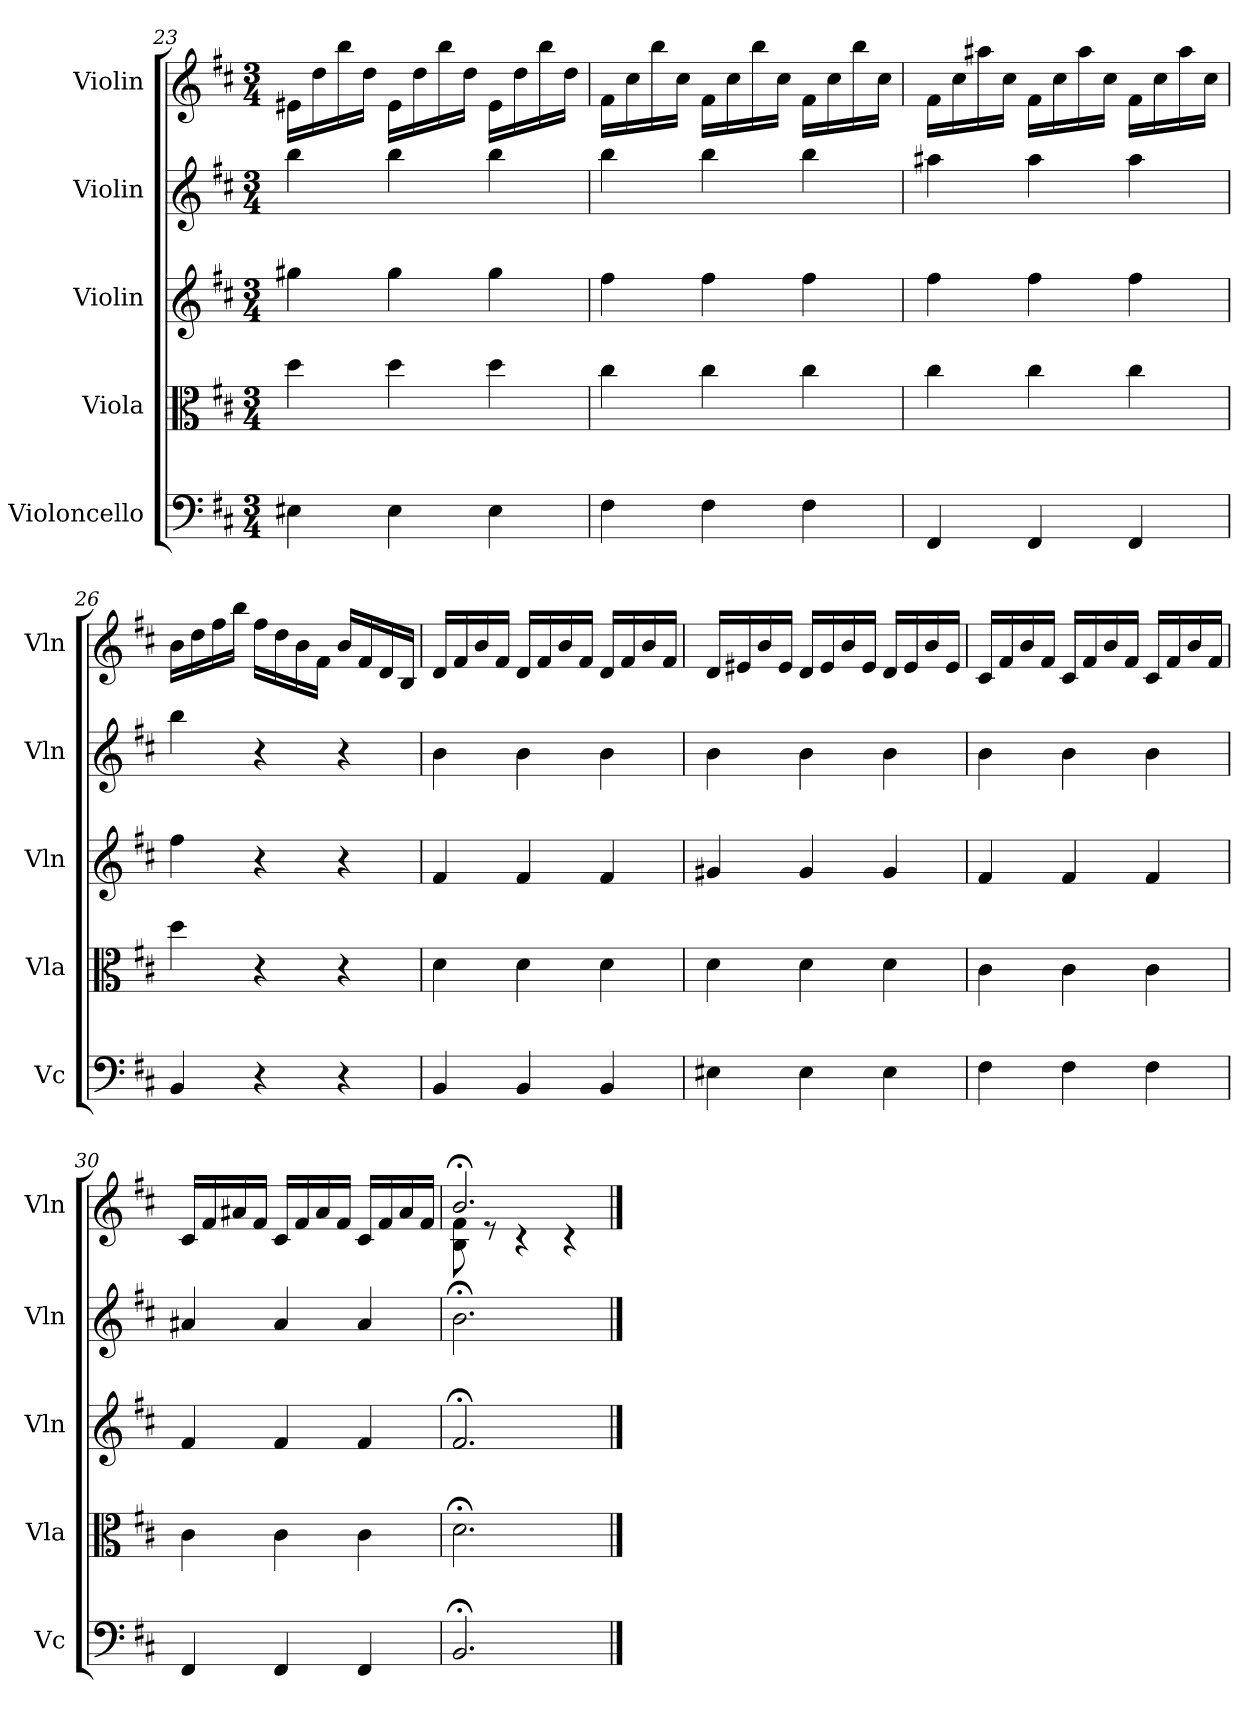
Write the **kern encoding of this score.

**kern	**kern	**kern	**kern	**kern
*part5	*part4	*part3	*part2	*part1
*staff5	*staff4	*staff3	*staff2	*staff1
*I"Violoncello	*I"Viola	*I"Violin	*I"Violin	*I"Violin
*I'Vc	*I'Vla	*I'Vln	*I'Vln	*I'Vln
*clefF4	*clefC3	*clefG2	*clefG2	*clefG2
*k[f#c#]	*k[f#c#]	*k[f#c#]	*k[f#c#]	*k[f#c#]
*M3/4	*M3/4	*M3/4	*M3/4	*M3/4
=23	=23	=23	=23	=23
4E#X\	4dd\	4gg#X\	4bb\	16e#X\LL
.	.	.	.	16dd\
.	.	.	.	16bb\
.	.	.	.	16dd\JJ
4E#\	4dd\	4gg#\	4bb\	16e#\LL
.	.	.	.	16dd\
.	.	.	.	16bb\
.	.	.	.	16dd\JJ
4E#\	4dd\	4gg#\	4bb\	16e#\LL
.	.	.	.	16dd\
.	.	.	.	16bb\
.	.	.	.	16dd\JJ
=24	=24	=24	=24	=24
4F#\	4cc#\	4ff#\	4bb\	16f#\LL
.	.	.	.	16cc#\
.	.	.	.	16bb\
.	.	.	.	16cc#\JJ
4F#\	4cc#\	4ff#\	4bb\	16f#\LL
.	.	.	.	16cc#\
.	.	.	.	16bb\
.	.	.	.	16cc#\JJ
4F#\	4cc#\	4ff#\	4bb\	16f#\LL
.	.	.	.	16cc#\
.	.	.	.	16bb\
.	.	.	.	16cc#\JJ
=25	=25	=25	=25	=25
4FF#/	4cc#\	4ff#\	4aa#X\	16f#\LL
.	.	.	.	16cc#\
.	.	.	.	16aa#X\
.	.	.	.	16cc#\JJ
4FF#/	4cc#\	4ff#\	4aa#\	16f#\LL
.	.	.	.	16cc#\
.	.	.	.	16aa#\
.	.	.	.	16cc#\JJ
4FF#/	4cc#\	4ff#\	4aa#\	16f#\LL
.	.	.	.	16cc#\
.	.	.	.	16aa#\
.	.	.	.	16cc#\JJ
=26	=26	=26	=26	=26
4BB/	4dd\	4ff#\	4bb\	16b\LL
.	.	.	.	16dd\
.	.	.	.	16ff#\
.	.	.	.	16bb\JJ
4r	4r	4r	4r	16ff#\LL
.	.	.	.	16dd\
.	.	.	.	16b\
.	.	.	.	16f#\JJ
4r	4r	4r	4r	16b/LL
.	.	.	.	16f#/
.	.	.	.	16d/
.	.	.	.	16B/JJ
=27	=27	=27	=27	=27
4BB/	4d\	4f#/	4b\	16d/LL
.	.	.	.	16f#/
.	.	.	.	16b/
.	.	.	.	16f#/JJ
4BB/	4d\	4f#/	4b\	16d/LL
.	.	.	.	16f#/
.	.	.	.	16b/
.	.	.	.	16f#/JJ
4BB/	4d\	4f#/	4b\	16d/LL
.	.	.	.	16f#/
.	.	.	.	16b/
.	.	.	.	16f#/JJ
=28	=28	=28	=28	=28
4E#X\	4d\	4g#X/	4b\	16d/LL
.	.	.	.	16e#X/
.	.	.	.	16b/
.	.	.	.	16e#/JJ
4E#\	4d\	4g#/	4b\	16d/LL
.	.	.	.	16e#/
.	.	.	.	16b/
.	.	.	.	16e#/JJ
4E#\	4d\	4g#/	4b\	16d/LL
.	.	.	.	16e#/
.	.	.	.	16b/
.	.	.	.	16e#/JJ
=29	=29	=29	=29	=29
4F#\	4c#\	4f#/	4b\	16c#/LL
.	.	.	.	16f#/
.	.	.	.	16b/
.	.	.	.	16f#/JJ
4F#\	4c#\	4f#/	4b\	16c#/LL
.	.	.	.	16f#/
.	.	.	.	16b/
.	.	.	.	16f#/JJ
4F#\	4c#\	4f#/	4b\	16c#/LL
.	.	.	.	16f#/
.	.	.	.	16b/
.	.	.	.	16f#/JJ
=30	=30	=30	=30	=30
4FF#/	4c#\	4f#/	4a#X/	16c#/LL
.	.	.	.	16f#/
.	.	.	.	16a#X/
.	.	.	.	16f#/JJ
4FF#/	4c#\	4f#/	4a#/	16c#/LL
.	.	.	.	16f#/
.	.	.	.	16a#/
.	.	.	.	16f#/JJ
4FF#/	4c#\	4f#/	4a#/	16c#/LL
.	.	.	.	16f#/
.	.	.	.	16a#/
.	.	.	.	16f#/JJ
=31	=31	=31	=31	=31
*	*	*	*	*^
2.BB;</	2.d;<\	2.f#;</	2.b;<\	2.b;</	8B\ 8f#\
.	.	.	.	.	8r
.	.	.	.	.	4r
.	.	.	.	.	4r
*	*	*	*	*v	*v
==	==	==	==	==
*-	*-	*-	*-	*-
